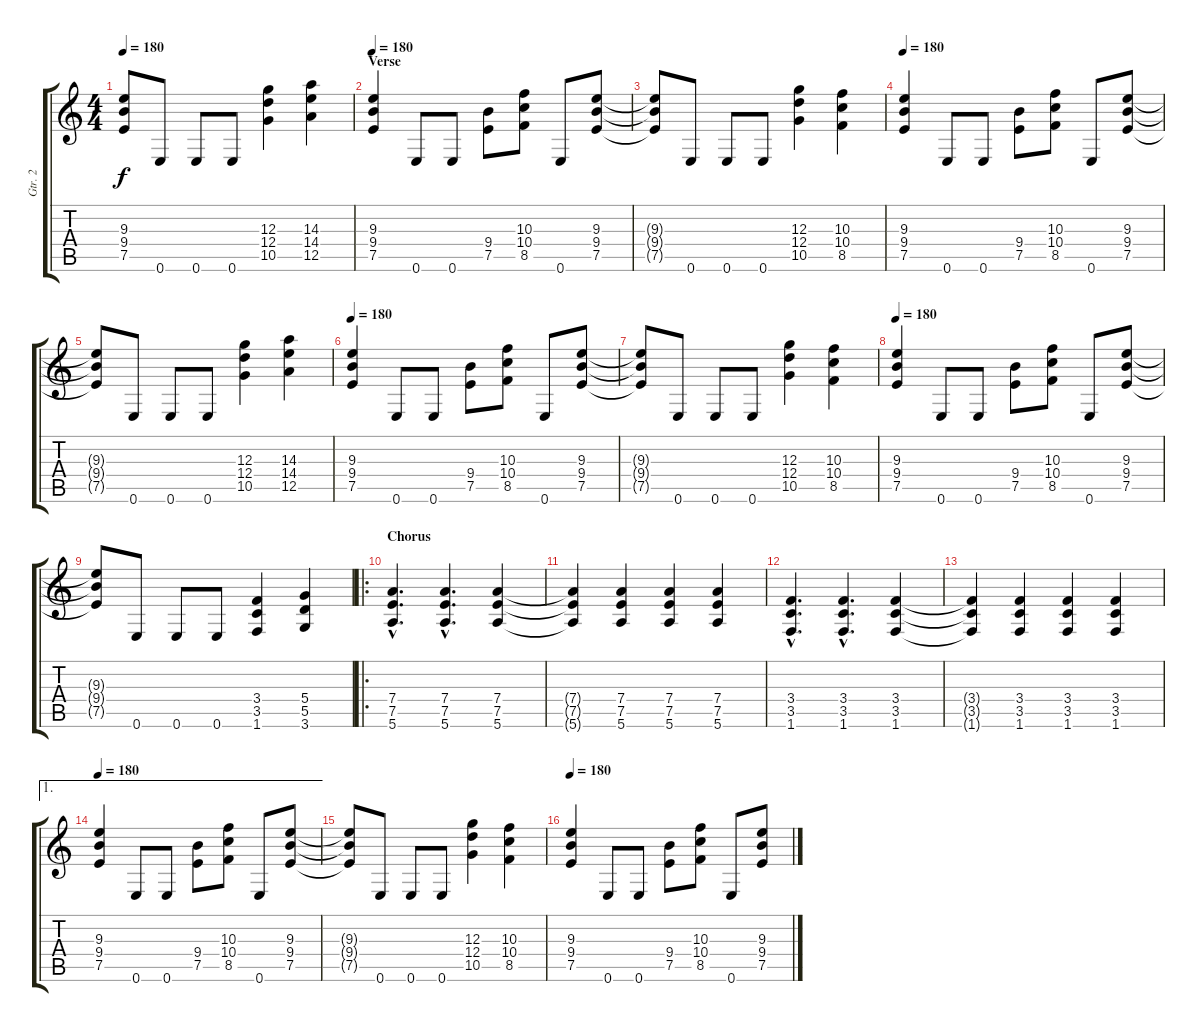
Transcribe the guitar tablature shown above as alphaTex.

\track ("Gtr. 2" "Gtr. 2") {instrument distortionguitar}
\staff {score tabs}
\tuning (E4 B3 G3 D3 A2 E2) {hide}
\ts (4 4)
\tempo 180
\clef g2
\ks c
(9.3{t} 9.4{t} 7.5{t}).8{dy f} 0.6.8 0.6.8 0.6.8 (12.3 12.4 10.5).4 (14.3 14.4 12.5).4 |
\section ("" "Verse")
\tempo 180
(9.3 9.4 7.5).4{instrument distortionguitar} 0.6.8 0.6.8 (9.4 7.5).8 (10.3 10.4 8.5).8 0.6.8 (9.3 9.4 7.5).8 |
(9.3{t} 9.4{t} 7.5{t}).8 0.6.8 0.6.8 0.6.8 (12.3 12.4 10.5).4 (10.3 10.4 8.5).4 |
\tempo 180
(9.3 9.4 7.5).4{balance 16 instrument distortionguitar} 0.6.8 0.6.8 (9.4 7.5).8 (10.3 10.4 8.5).8 0.6.8 (9.3 9.4 7.5).8 |
(9.3{t} 9.4{t} 7.5{t}).8 0.6.8 0.6.8 0.6.8 (12.3 12.4 10.5).4 (14.3 14.4 12.5).4 |
\tempo 180
(9.3 9.4 7.5).4{instrument distortionguitar} 0.6.8 0.6.8 (9.4 7.5).8 (10.3 10.4 8.5).8 0.6.8 (9.3 9.4 7.5).8 |
(9.3{t} 9.4{t} 7.5{t}).8 0.6.8 0.6.8 0.6.8 (12.3 12.4 10.5).4 (10.3 10.4 8.5).4 |
\tempo 180
(9.3 9.4 7.5).4{instrument distortionguitar} 0.6.8 0.6.8 (9.4 7.5).8 (10.3 10.4 8.5).8 0.6.8 (9.3 9.4 7.5).8 |
(9.3{t} 9.4{t} 7.5{t}).8 0.6.8 0.6.8 0.6.8 (3.4 3.5 1.6).4 (5.4 5.5 3.6).4 |
\ro
\section ("" "Chorus")
(7.4{hac} 7.5{hac} 5.6{hac}).4{d} (7.4{hac} 7.5{hac} 5.6{hac}).4{d} (7.4 7.5 5.6).4 |
(7.4{t} 7.5{t} 5.6{t}).4 (7.4 7.5 5.6).4 (7.4 7.5 5.6).4 (7.4 7.5 5.6).4 |
(3.4{hac} 3.5{hac} 1.6{hac}).4{d} (3.4{hac} 3.5{hac} 1.6{hac}).4{d} (3.4 3.5 1.6).4 |
(3.4{t} 3.5{t} 1.6{t}).4 (3.4 3.5 1.6).4 (3.4 3.5 1.6).4 (3.4 3.5 1.6).4 |
\ae 1
\tempo 180
(9.3 9.4 7.5).4{instrument distortionguitar} 0.6.8 0.6.8 (9.4 7.5).8 (10.3 10.4 8.5).8 0.6.8 (9.3 9.4 7.5).8 |
(9.3{t} 9.4{t} 7.5{t}).8 0.6.8 0.6.8 0.6.8 (12.3 12.4 10.5).4 (10.3 10.4 8.5).4 |
\tempo 180
(9.3 9.4 7.5).4{instrument distortionguitar} 0.6.8 0.6.8 (9.4 7.5).8 (10.3 10.4 8.5).8 0.6.8 (9.3 9.4 7.5).8
